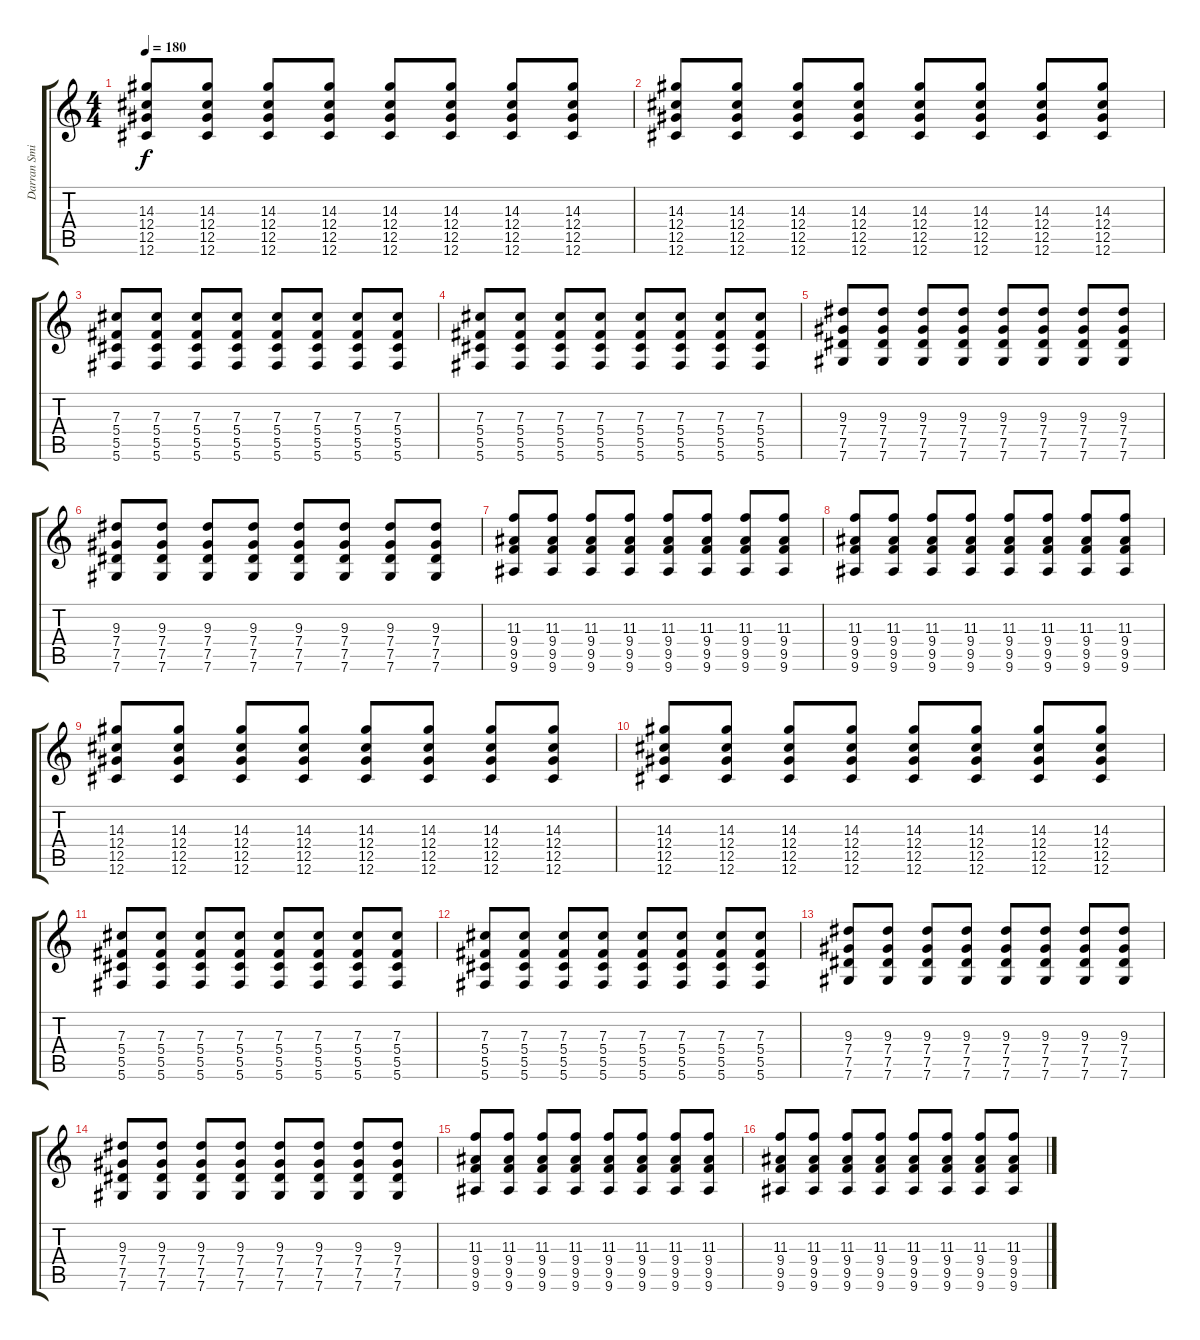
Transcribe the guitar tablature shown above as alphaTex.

\track ("Darran Smith" "Darran Smi") {instrument distortionguitar}
\staff {score tabs}
\tuning (Eb4 Bb3 Gb3 Db3 Ab2 Db2) {hide}
\ts (4 4)
\tempo 180
\clef g2
\ks c
(14.3 12.4 12.5 12.6).8{dy f} (14.3 12.4 12.5 12.6).8 (14.3 12.4 12.5 12.6).8 (14.3 12.4 12.5 12.6).8 (14.3 12.4 12.5 12.6).8 (14.3 12.4 12.5 12.6).8 (14.3 12.4 12.5 12.6).8 (14.3 12.4 12.5 12.6).8 |
(14.3 12.4 12.5 12.6).8 (14.3 12.4 12.5 12.6).8 (14.3 12.4 12.5 12.6).8 (14.3 12.4 12.5 12.6).8 (14.3 12.4 12.5 12.6).8 (14.3 12.4 12.5 12.6).8 (14.3 12.4 12.5 12.6).8 (14.3 12.4 12.5 12.6).8 |
(7.3 5.4 5.5 5.6).8 (7.3 5.4 5.5 5.6).8 (7.3 5.4 5.5 5.6).8 (7.3 5.4 5.5 5.6).8 (7.3 5.4 5.5 5.6).8 (7.3 5.4 5.5 5.6).8 (7.3 5.4 5.5 5.6).8 (7.3 5.4 5.5 5.6).8 |
(7.3 5.4 5.5 5.6).8 (7.3 5.4 5.5 5.6).8 (7.3 5.4 5.5 5.6).8 (7.3 5.4 5.5 5.6).8 (7.3 5.4 5.5 5.6).8 (7.3 5.4 5.5 5.6).8 (7.3 5.4 5.5 5.6).8 (7.3 5.4 5.5 5.6).8 |
(9.3 7.4 7.5 7.6).8 (9.3 7.4 7.5 7.6).8 (9.3 7.4 7.5 7.6).8 (9.3 7.4 7.5 7.6).8 (9.3 7.4 7.5 7.6).8 (9.3 7.4 7.5 7.6).8 (9.3 7.4 7.5 7.6).8 (9.3 7.4 7.5 7.6).8 |
(9.3 7.4 7.5 7.6).8 (9.3 7.4 7.5 7.6).8 (9.3 7.4 7.5 7.6).8 (9.3 7.4 7.5 7.6).8 (9.3 7.4 7.5 7.6).8 (9.3 7.4 7.5 7.6).8 (9.3 7.4 7.5 7.6).8 (9.3 7.4 7.5 7.6).8 |
(11.3 9.4 9.5 9.6).8 (11.3 9.4 9.5 9.6).8 (11.3 9.4 9.5 9.6).8 (11.3 9.4 9.5 9.6).8 (11.3 9.4 9.5 9.6).8 (11.3 9.4 9.5 9.6).8 (11.3 9.4 9.5 9.6).8 (11.3 9.4 9.5 9.6).8 |
(11.3 9.4 9.5 9.6).8 (11.3 9.4 9.5 9.6).8 (11.3 9.4 9.5 9.6).8 (11.3 9.4 9.5 9.6).8 (11.3 9.4 9.5 9.6).8 (11.3 9.4 9.5 9.6).8 (11.3 9.4 9.5 9.6).8 (11.3 9.4 9.5 9.6).8 |
(14.3 12.4 12.5 12.6).8 (14.3 12.4 12.5 12.6).8 (14.3 12.4 12.5 12.6).8 (14.3 12.4 12.5 12.6).8 (14.3 12.4 12.5 12.6).8 (14.3 12.4 12.5 12.6).8 (14.3 12.4 12.5 12.6).8 (14.3 12.4 12.5 12.6).8 |
(14.3 12.4 12.5 12.6).8 (14.3 12.4 12.5 12.6).8 (14.3 12.4 12.5 12.6).8 (14.3 12.4 12.5 12.6).8 (14.3 12.4 12.5 12.6).8 (14.3 12.4 12.5 12.6).8 (14.3 12.4 12.5 12.6).8 (14.3 12.4 12.5 12.6).8 |
(7.3 5.4 5.5 5.6).8 (7.3 5.4 5.5 5.6).8 (7.3 5.4 5.5 5.6).8 (7.3 5.4 5.5 5.6).8 (7.3 5.4 5.5 5.6).8 (7.3 5.4 5.5 5.6).8 (7.3 5.4 5.5 5.6).8 (7.3 5.4 5.5 5.6).8 |
(7.3 5.4 5.5 5.6).8 (7.3 5.4 5.5 5.6).8 (7.3 5.4 5.5 5.6).8 (7.3 5.4 5.5 5.6).8 (7.3 5.4 5.5 5.6).8 (7.3 5.4 5.5 5.6).8 (7.3 5.4 5.5 5.6).8 (7.3 5.4 5.5 5.6).8 |
(9.3 7.4 7.5 7.6).8 (9.3 7.4 7.5 7.6).8 (9.3 7.4 7.5 7.6).8 (9.3 7.4 7.5 7.6).8 (9.3 7.4 7.5 7.6).8 (9.3 7.4 7.5 7.6).8 (9.3 7.4 7.5 7.6).8 (9.3 7.4 7.5 7.6).8 |
(9.3 7.4 7.5 7.6).8 (9.3 7.4 7.5 7.6).8 (9.3 7.4 7.5 7.6).8 (9.3 7.4 7.5 7.6).8 (9.3 7.4 7.5 7.6).8 (9.3 7.4 7.5 7.6).8 (9.3 7.4 7.5 7.6).8 (9.3 7.4 7.5 7.6).8 |
(11.3 9.4 9.5 9.6).8 (11.3 9.4 9.5 9.6).8 (11.3 9.4 9.5 9.6).8 (11.3 9.4 9.5 9.6).8 (11.3 9.4 9.5 9.6).8 (11.3 9.4 9.5 9.6).8 (11.3 9.4 9.5 9.6).8 (11.3 9.4 9.5 9.6).8 |
(11.3 9.4 9.5 9.6).8 (11.3 9.4 9.5 9.6).8 (11.3 9.4 9.5 9.6).8 (11.3 9.4 9.5 9.6).8 (11.3 9.4 9.5 9.6).8 (11.3 9.4 9.5 9.6).8 (11.3 9.4 9.5 9.6).8 (11.3 9.4 9.5 9.6).8
